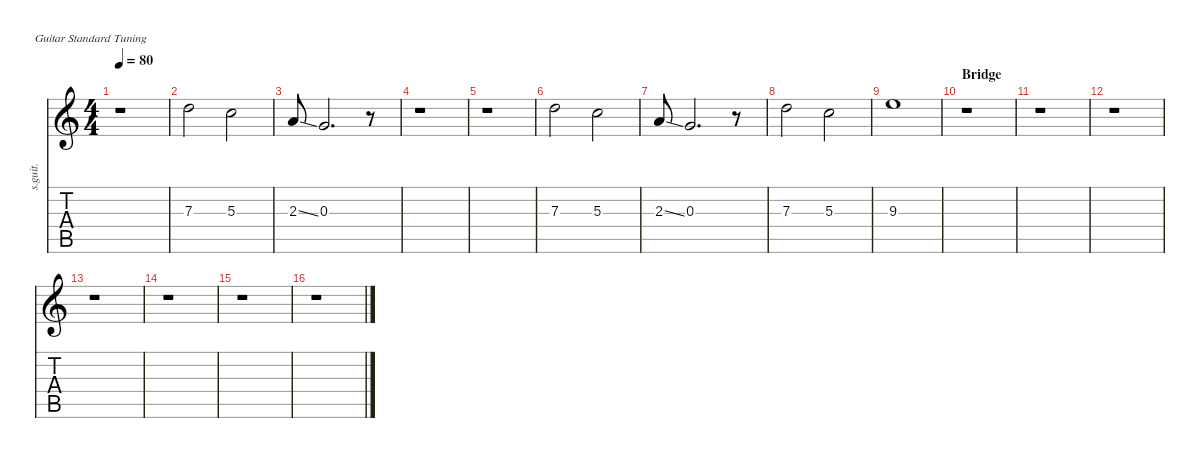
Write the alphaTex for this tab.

\defaultSystemsLayout 4
\hideDynamics
\bracketExtendMode nobrackets
\track ("Mike Dirnt" "s.guit.") {instrument englishhorn}
\staff {score tabs}
\tuning (E4 B3 G3 D3 A2 E2)
\displaytranspose 12
\ts (4 4)
\tempo 80
\clef g2
\ks c
r.1{dy f} |
7.3.2{lyrics (0 "") lyrics (1 "") lyrics (2 "") lyrics (3 "") lyrics (4 "")} 5.3.2{lyrics (0 "") lyrics (1 "") lyrics (2 "") lyrics (3 "") lyrics (4 "")} |
2.3{ss}.8{lyrics (0 "") lyrics (1 "") lyrics (2 "") lyrics (3 "") lyrics (4 "")} 0.3.2{d lyrics (0 "") lyrics (1 "") lyrics (2 "") lyrics (3 "") lyrics (4 "")} r.8 |
r.1 |
r.1 |
7.3.2{lyrics (0 "") lyrics (1 "") lyrics (2 "") lyrics (3 "") lyrics (4 "")} 5.3.2{lyrics (0 "") lyrics (1 "") lyrics (2 "") lyrics (3 "") lyrics (4 "")} |
2.3{ss}.8{lyrics (0 "") lyrics (1 "") lyrics (2 "") lyrics (3 "") lyrics (4 "")} 0.3.2{d lyrics (0 "") lyrics (1 "") lyrics (2 "") lyrics (3 "") lyrics (4 "")} r.8 |
7.3.2{lyrics (0 "") lyrics (1 "") lyrics (2 "") lyrics (3 "") lyrics (4 "")} 5.3.2{lyrics (0 "") lyrics (1 "") lyrics (2 "") lyrics (3 "") lyrics (4 "")} |
9.3.1{lyrics (0 "") lyrics (1 "") lyrics (2 "") lyrics (3 "") lyrics (4 "")} |
\section ("" "Bridge")
r.1 |
r.1 |
r.1 |
r.1 |
r.1 |
r.1 |
r.1
